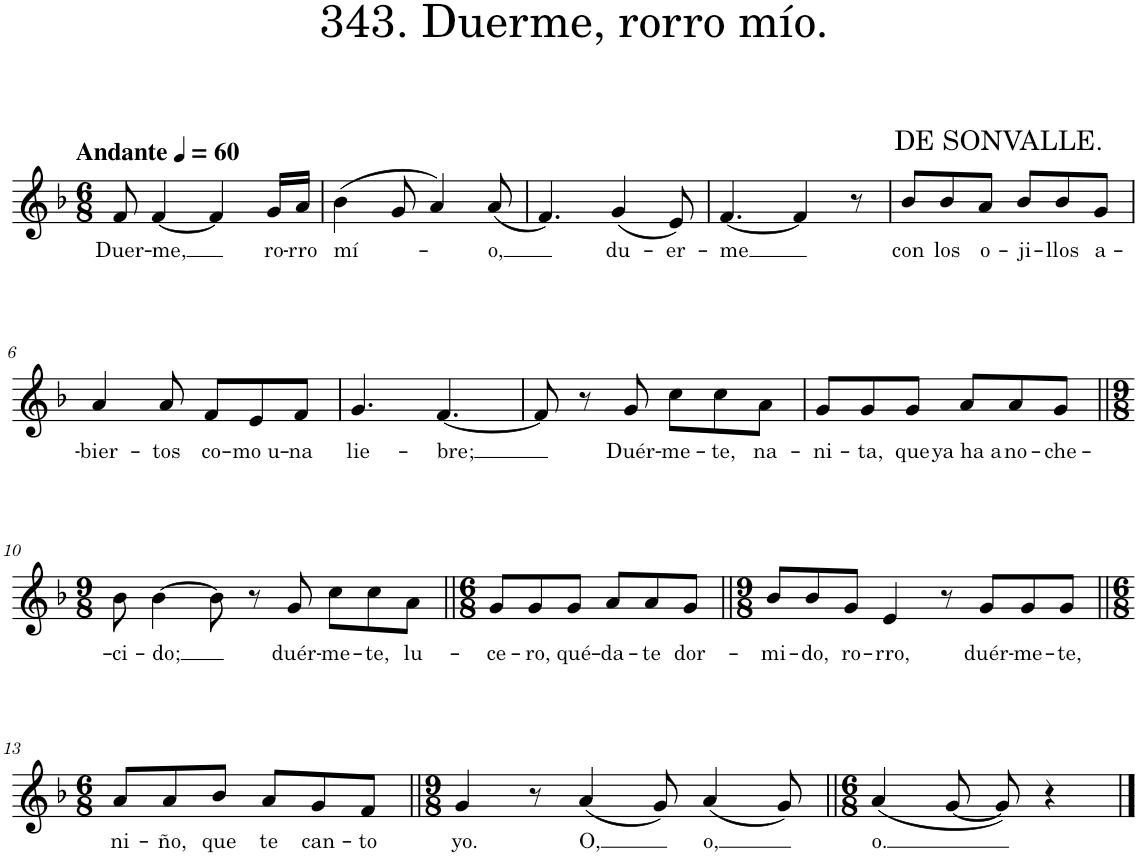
**kern	**text
*part1	*part1
*staff1	*staff1
*I"Piano	*
*I'Pno.	*
*clefG2	*
*k[b-]	*
*M6/8	*
*MM60	*
=1	=1
!LO:TX:a:B:t=Andante	!
!	!LO:LY:b
8f/	Duer-
!	!LO:LY:b
[4f/	-me,
4f/]	.
!	!LO:LY:b
16g/LL	ro-
!	!LO:LY:b
16a/JJ	-rro
=2	=2
!	!LO:LY:b
(4b-\	mí-
8g/	.
4a/)	.
!	!LO:LY:b
(8a/	-o,
=3	=3
4.f/)	.
!	!LO:LY:b
(4g/	du-
!	!LO:LY:b
8e/)	-er-
=4	=4
!	!LO:LY:b
[4.f/	-me
4f/]	.
8r	.
=5	=5
!LO:TX:a:t=DE SONVALLE.	!
!	!LO:LY:b
8b-/L	con
!	!LO:LY:b
8b-/	los
!	!LO:LY:b
8a/J	o-
!	!LO:LY:b
8b-/L	-ji-
!	!LO:LY:b
8b-/	-llos
!	!LO:LY:b
8g/J	a-
!!LO:LB:g=z
=6	=6
!	!LO:LY:b
4a/	-bier-
!	!LO:LY:b
8a/	-tos
!	!LO:LY:b
8f/L	co-
!	!LO:LY:b
8e/	-mo u-
!	!LO:LY:b
8f/J	-na
=7	=7
!	!LO:LY:b
4.g/	lie-
!	!LO:LY:b
[4.f/	-bre;
=8	=8
8f/]	.
8r	.
!	!LO:LY:b
8g/	Duér-
!	!LO:LY:b
8cc\L	-me-
!	!LO:LY:b
8cc\	-te,
!	!LO:LY:b
8a\J	na-
=9	=9
!	!LO:LY:b
8g/L	-ni-
!	!LO:LY:b
8g/	-ta,
!	!LO:LY:b
8g/J	que
!	!LO:LY:b
8a/L	ya ha a
!	!LO:LY:b
8a/	no-
!	!LO:LY:b
8g/J	-che-
!!LO:LB:g=z
=10||	=10||
*M9/8	*
!	!LO:LY:b
8b-\	-ci-
!	!LO:LY:b
[4b-\	-do;
8b-\]	.
8r	.
!	!LO:LY:b
8g/	duér-
!	!LO:LY:b
8cc\L	-me-
!	!LO:LY:b
8cc\	-te,
!	!LO:LY:b
8a\J	lu-
=11||	=11||
*M6/8	*
!	!LO:LY:b
8g/L	-ce-
!	!LO:LY:b
8g/	-ro,
!	!LO:LY:b
8g/J	qué-
!	!LO:LY:b
8a/L	-da-
!	!LO:LY:b
8a/	-te
!	!LO:LY:b
8g/J	dor-
=12||	=12||
*M9/8	*
!	!LO:LY:b
8b-/L	-mi-
!	!LO:LY:b
8b-/	-do,
!	!LO:LY:b
8g/J	ro-
!	!LO:LY:b
4e/	-rro,
8r	.
!	!LO:LY:b
8g/L	duér-
!	!LO:LY:b
8g/	-me-
!	!LO:LY:b
8g/J	-te,
!!LO:LB:g=z
=13||	=13||
*M6/8	*
!	!LO:LY:b
8a/L	ni-
!	!LO:LY:b
8a/	-ño,
!	!LO:LY:b
8b-/J	que
!	!LO:LY:b
8a/L	te
!	!LO:LY:b
8g/	can-
!	!LO:LY:b
8f/J	-to
=14||	=14||
*M9/8	*
!	!LO:LY:b
4g/	yo.
8r	.
!	!LO:LY:b
(4a/	O,
8g/)	.
!	!LO:LY:b
(4a/	o,
8g/)	.
=15||	=15||
*M6/8	*
!	!LO:LY:b
(4a/	o.
[8g/	.
8g/])	.
4r	.
==	==
*-	*-
